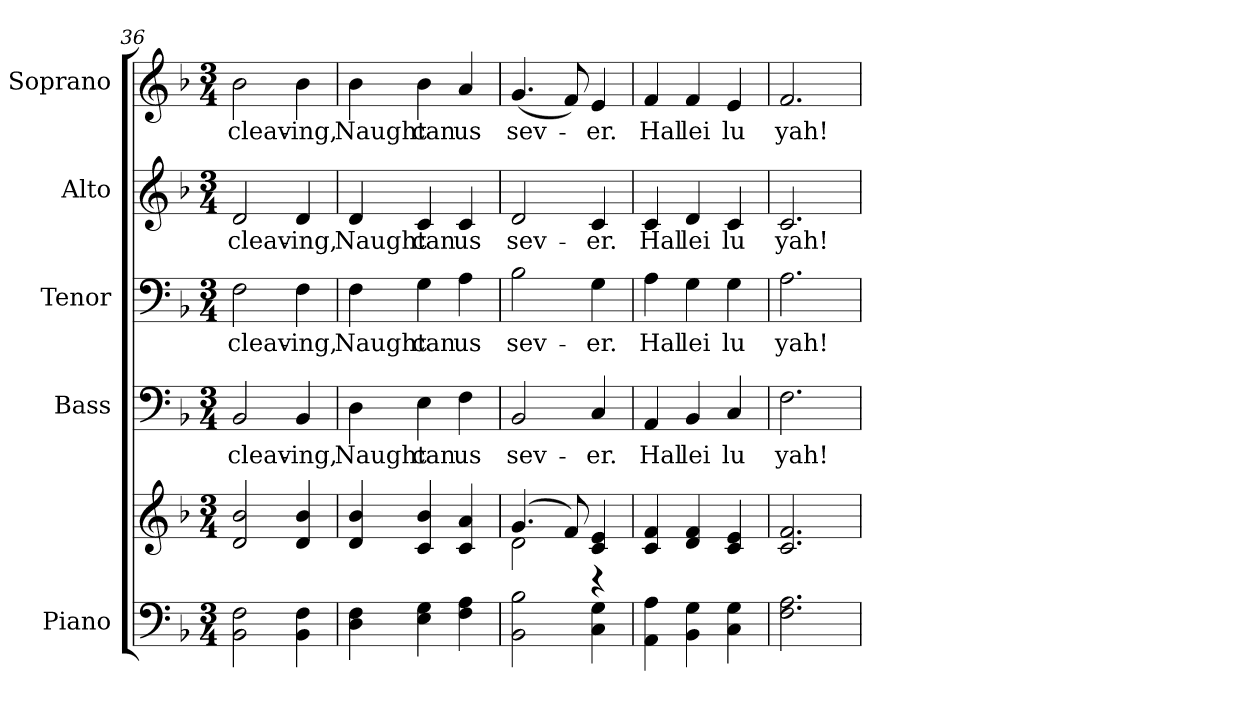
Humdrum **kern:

**kern	**kern	**kern	**text	**kern	**text	**kern	**text	**kern	**text
*part5	*part5	*part4	*part4	*part3	*part3	*part2	*part2	*part1	*part1
*staff6	*staff5	*staff4	*staff4	*staff3	*staff3	*staff2	*staff2	*staff1	*staff1
*I"Piano	*	*I"Bass	*	*I"Tenor	*	*I"Alto	*	*I"Soprano	*
*I'Pno.	*	*I'B.	*	*I'T.	*	*I'A.	*	*I'S.	*
*clefF4	*clefG2	*clefF4	*	*clefF4	*	*clefG2	*	*clefG2	*
*k[b-]	*k[b-]	*k[b-]	*	*k[b-]	*	*k[b-]	*	*k[b-]	*
*F:	*F:	*F:	*	*F:	*	*F:	*	*F:	*
*M3/4	*M3/4	*M3/4	*	*M3/4	*	*M3/4	*	*M3/4	*
=36	=36	=36	=36	=36	=36	=36	=36	=36	=36
!	!	!	!LO:LY:b:color=#000000	!	!	!	!	!	!
!	!	!	!	!	!LO:LY:b:color=#000000	!	!	!	!
!	!	!	!	!	!	!	!LO:LY:b:color=#000000	!	!
!	!	!	!	!	!	!	!	!	!LO:LY:b:color=#000000
2BB-i\ 2Fi	2di/ 2b-i	2BB-i/	cleav-	2Fi\	cleav-	2di/	cleav-	2b-i\	cleav-
!	!	!	!LO:LY:b:color=#000000	!	!	!	!	!	!
!	!	!	!	!	!LO:LY:b:color=#000000	!	!	!	!
!	!	!	!	!	!	!	!LO:LY:b:color=#000000	!	!
!	!	!	!	!	!	!	!	!	!LO:LY:b:color=#000000
4BB-i\ 4Fi	4di/ 4b-i	4BB-i/	-ing,	4Fi\	-ing,	4di/	-ing,	4b-i\	-ing,
!!LO:PB:g=z
=37	=37	=37	=37	=37	=37	=37	=37	=37	=37
!	!	!	!LO:LY:b:color=#000000	!	!	!	!	!	!
!	!	!	!	!	!LO:LY:b:color=#000000	!	!	!	!
!	!	!	!	!	!	!	!LO:LY:b:color=#000000	!	!
!	!	!	!	!	!	!	!	!	!LO:LY:b:color=#000000
4Di\ 4Fi	4di/ 4b-i	4Di\	Naught	4Fi\	Naught	4di/	Naught	4b-i\	Naught
!	!	!	!LO:LY:b:color=#000000	!	!	!	!	!	!
!	!	!	!	!	!LO:LY:b:color=#000000	!	!	!	!
!	!	!	!	!	!	!	!LO:LY:b:color=#000000	!	!
!	!	!	!	!	!	!	!	!	!LO:LY:b:color=#000000
4Ei\ 4Gi	4ci/ 4b-i	4Ei\	can	4Gi\	can	4ci/	can	4b-i\	can
!	!	!	!LO:LY:b:color=#000000	!	!	!	!	!	!
!	!	!	!	!	!LO:LY:b:color=#000000	!	!	!	!
!	!	!	!	!	!	!	!LO:LY:b:color=#000000	!	!
!	!	!	!	!	!	!	!	!	!LO:LY:b:color=#000000
4Fi\ 4Ai	4ci/ 4ai	4Fi\	us	4Ai\	us	4ci/	us	4ai/	us
=38	=38	=38	=38	=38	=38	=38	=38	=38	=38
*	*^	*	*	*	*	*	*	*	*
!	!	!	!	!LO:LY:b:color=#000000	!	!	!	!	!	!
!	!	!	!	!	!	!LO:LY:b:color=#000000	!	!	!	!
!	!	!	!	!	!	!	!	!LO:LY:b:color=#000000	!	!
!	!	!	!	!	!	!	!	!	!	!LO:LY:b:color=#000000
2BB-i\ 2B-i	(4.gi/	2di\	2BB-i/	sev-	2B-i\	sev-	2di/	sev-	(4.gi/	sev-
.	8fi/)	.	.	.	.	.	.	.	8fi/)	.
!	!	!	!	!LO:LY:b:color=#000000	!	!	!	!	!	!
!	!	!	!	!	!	!LO:LY:b:color=#000000	!	!	!	!
!	!	!	!	!	!	!	!	!LO:LY:b:color=#000000	!	!
!	!	!	!	!	!	!	!	!	!	!LO:LY:b:color=#000000
4Ci\ 4Gi	4ci/ 4ei	4r	4Ci/	-er.	4Gi\	-er.	4ci/	-er.	4ei/	-er.
*	*v	*v	*	*	*	*	*	*	*	*
=39	=39	=39	=39	=39	=39	=39	=39	=39	=39
*	*^	*	*	*	*	*	*	*	*
!	!	!	!	!LO:LY:b:color=#000000	!	!	!	!	!	!
*	*v	*v	*	*	*	*	*	*	*	*
*	*^	*	*	*	*	*	*	*	*
!	!	!	!	!	!	!LO:LY:b:color=#000000	!	!	!	!
*	*v	*v	*	*	*	*	*	*	*	*
*	*^	*	*	*	*	*	*	*	*
!	!	!	!	!	!	!	!	!LO:LY:b:color=#000000	!	!
*	*v	*v	*	*	*	*	*	*	*	*
*	*^	*	*	*	*	*	*	*	*
!	!	!	!	!	!	!	!	!	!	!LO:LY:b:color=#000000
*	*v	*v	*	*	*	*	*	*	*	*
4AAi\ 4Ai	4ci/ 4fi	4AAi/	Hal	4Ai\	Hal	4ci/	Hal	4fi/	Hal
!	!	!	!LO:LY:b:color=#000000	!	!	!	!	!	!
!	!	!	!	!	!LO:LY:b:color=#000000	!	!	!	!
!	!	!	!	!	!	!	!LO:LY:b:color=#000000	!	!
!	!	!	!	!	!	!	!	!	!LO:LY:b:color=#000000
4BB-i\ 4Gi	4di/ 4fi	4BB-i/	lei	4Gi\	lei	4di/	lei	4fi/	lei
!	!	!	!LO:LY:b:color=#000000	!	!	!	!	!	!
!	!	!	!	!	!LO:LY:b:color=#000000	!	!	!	!
!	!	!	!	!	!	!	!LO:LY:b:color=#000000	!	!
!	!	!	!	!	!	!	!	!	!LO:LY:b:color=#000000
4Ci\ 4Gi	4ci/ 4ei	4Ci/	lu	4Gi\	lu	4ci/	lu	4ei/	lu
=40	=40	=40	=40	=40	=40	=40	=40	=40	=40
!	!	!	!LO:LY:b:color=#000000	!	!	!	!	!	!
!	!	!	!	!	!LO:LY:b:color=#000000	!	!	!	!
!	!	!	!	!	!	!	!LO:LY:b:color=#000000	!	!
!	!	!	!	!	!	!	!	!	!LO:LY:b:color=#000000
2.Fi\ 2.Ai	2.ci/ 2.fi	2.Fi\	yah!	2.Ai\	yah!	2.ci/	yah!	2.fi/	yah!
=	=	=	=	=	=	=	=	=	=
*-	*-	*-	*-	*-	*-	*-	*-	*-	*-
